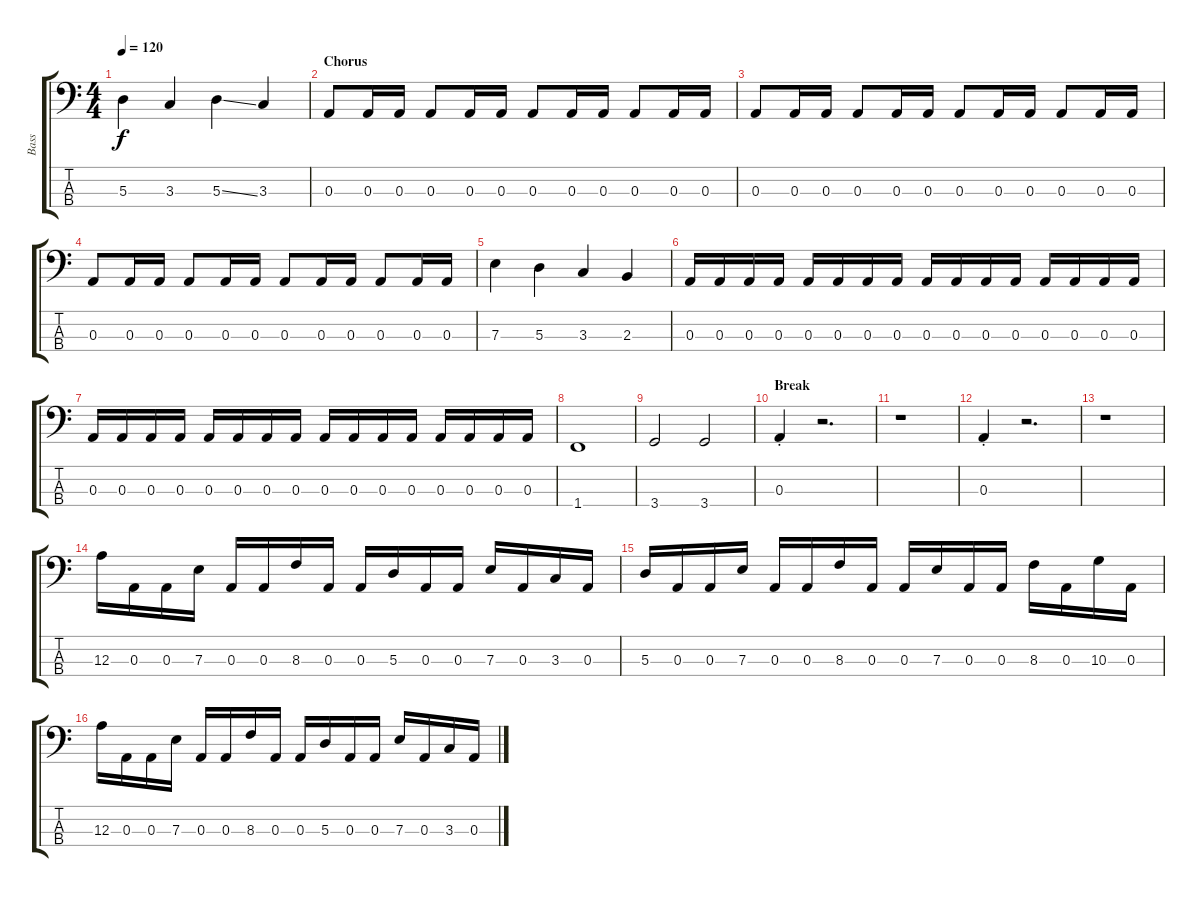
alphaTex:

\track ("Bass" "Bass") {instrument electricbasspick}
\staff {score tabs}
\tuning (G2 D2 A1 E1) {hide}
\ts (4 4)
\tempo 120
\clef f4
\ks c
5.3.4{dy f} 3.3.4 5.3{ss}.4 3.3.4 |
\section ("" "Chorus")
0.3.8 0.3.16 0.3.16 0.3.8 0.3.16 0.3.16 0.3.8 0.3.16 0.3.16 0.3.8 0.3.16 0.3.16 |
0.3.8 0.3.16 0.3.16 0.3.8 0.3.16 0.3.16 0.3.8 0.3.16 0.3.16 0.3.8 0.3.16 0.3.16 |
0.3.8 0.3.16 0.3.16 0.3.8 0.3.16 0.3.16 0.3.8 0.3.16 0.3.16 0.3.8 0.3.16 0.3.16 |
7.3.4 5.3.4 3.3.4 2.3.4 |
0.3.16 0.3.16 0.3.16 0.3.16 0.3.16 0.3.16 0.3.16 0.3.16 0.3.16 0.3.16 0.3.16 0.3.16 0.3.16 0.3.16 0.3.16 0.3.16 |
0.3.16 0.3.16 0.3.16 0.3.16 0.3.16 0.3.16 0.3.16 0.3.16 0.3.16 0.3.16 0.3.16 0.3.16 0.3.16 0.3.16 0.3.16 0.3.16 |
1.4.1 |
3.4.2 3.4.2 |
\section ("" "Break")
0.3{st}.4 r.2{d} |
r.1 |
0.3{st}.4 r.2{d} |
r.1 |
12.3.16 0.3.16 0.3.16 7.3.16 0.3.16 0.3.16 8.3.16 0.3.16 0.3.16 5.3.16 0.3.16 0.3.16 7.3.16 0.3.16 3.3.16 0.3.16 |
5.3.16 0.3.16 0.3.16 7.3.16 0.3.16 0.3.16 8.3.16 0.3.16 0.3.16 7.3.16 0.3.16 0.3.16 8.3.16 0.3.16 10.3.16 0.3.16 |
12.3.16 0.3.16 0.3.16 7.3.16 0.3.16 0.3.16 8.3.16 0.3.16 0.3.16 5.3.16 0.3.16 0.3.16 7.3.16 0.3.16 3.3.16 0.3.16
